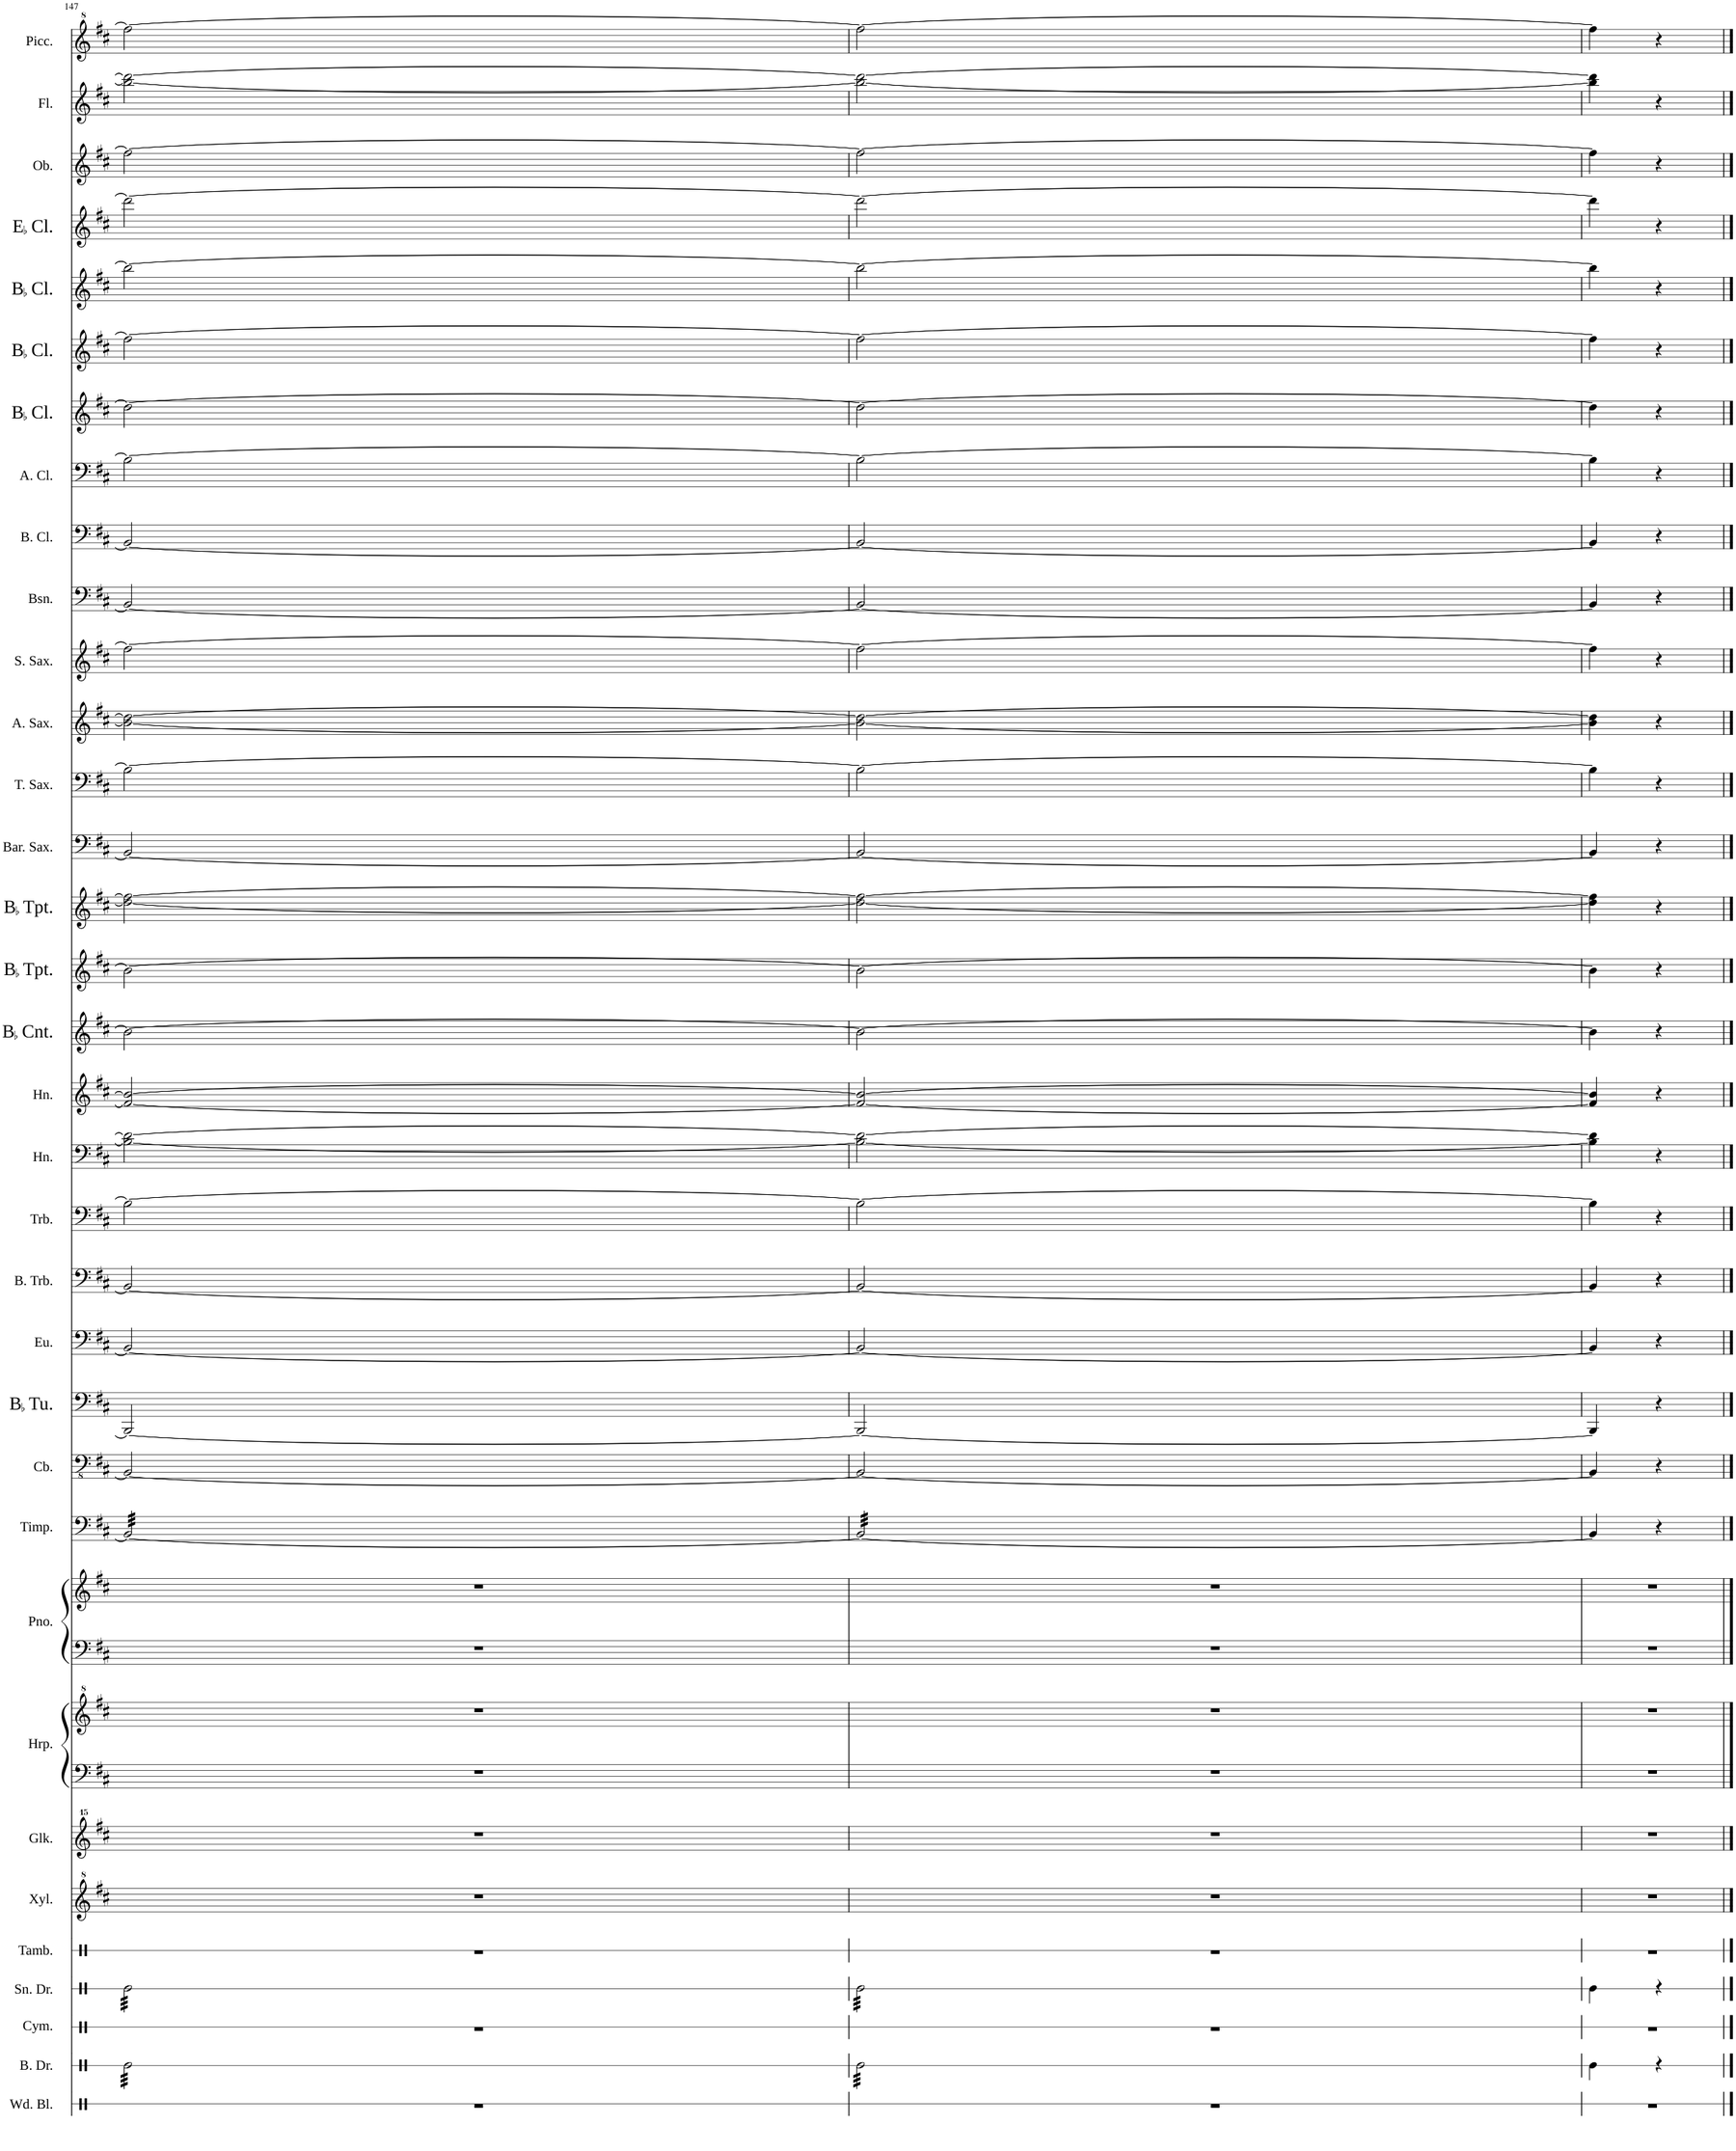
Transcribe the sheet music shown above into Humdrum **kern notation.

**kern	**kern	**kern	**kern	**kern	**kern	**kern	**kern	**kern	**kern	**kern	**kern	**kern	**kern	**kern	**kern	**kern	**kern	**kern	**kern	**kern	**kern	**kern	**kern	**kern	**kern	**kern	**kern	**kern	**kern	**kern	**kern	**kern	**kern	**kern	**kern
*part34	*part33	*part32	*part31	*part30	*part29	*part28	*part27	*part27	*part26	*part26	*part25	*part24	*part23	*part22	*part21	*part20	*part19	*part18	*part17	*part16	*part15	*part14	*part13	*part12	*part11	*part10	*part9	*part8	*part7	*part6	*part5	*part4	*part3	*part2	*part1
*staff36	*staff35	*staff34	*staff33	*staff32	*staff31	*staff30	*staff29	*staff28	*staff27	*staff26	*staff25	*staff24	*staff23	*staff22	*staff21	*staff20	*staff19	*staff18	*staff17	*staff16	*staff15	*staff14	*staff13	*staff12	*staff11	*staff10	*staff9	*staff8	*staff7	*staff6	*staff5	*staff4	*staff3	*staff2	*staff1
*I"Wood Blocks	*I"Bass Drum	*I"Cymbal	*I"Snare Drum	*I"Tambourine	*I"Xylophone	*I"Glockenspiel	*I"Harp	*	*I"Piano	*	*I"Timpani	*I"Double Bass	*I"BaccidentalFlat Tuba	*I"Euphonium	*I"Bass Trombone	*I"Trombone	*I"Horn	*I"Horn	*I"BaccidentalFlat Cornet	*I"BaccidentalFlat Trumpet	*I"BaccidentalFlat Trumpet	*I"Baritone Saxophone	*I"Tenor Saxophone	*I"Alto Saxophone	*I"Soprano Saxophone	*I"Bassoon	*I"Bass Clarinet	*I"Alto Clarinet	*I"BaccidentalFlat Clarinet	*I"BaccidentalFlat Clarinet	*I"BaccidentalFlat Clarinet	*I"EaccidentalFlat Clarinet	*I"Oboe	*I"Flute	*I"Piccolo
*I'Wd. Bl.	*I'B. Dr.	*I'Cym.	*I'Sn. Dr.	*I'Tamb.	*I'Xyl.	*I'Glk.	*I'Hrp.	*	*I'Pno.	*	*I'Timp.	*	*I'BaccidentalFlat Tu.	*I'Eu.	*I'B. Trb.	*I'Trb.	*I'Hn.	*I'Hn.	*I'BaccidentalFlat Cnt.	*I'BaccidentalFlat Tpt.	*I'BaccidentalFlat Tpt.	*I'Bar. Sax.	*I'T. Sax.	*I'A. Sax.	*I'S. Sax.	*I'Bsn.	*I'B. Cl.	*I'A. Cl.	*I'BaccidentalFlat Cl.	*I'BaccidentalFlat Cl.	*I'BaccidentalFlat Cl.	*I'EaccidentalFlat Cl.	*I'Ob.	*I'Fl.	*I'Picc.
!!LO:PB:g=z
*clefX	*clefX	*clefX	*clefX	*clefX	*clefG^2	*clefG^^2	*clefF4	*clefG^2	*clefF4	*clefG2	*clefF4	*clefFv4	*clefF4	*clefF4	*clefF4	*clefF4	*clefF4	*clefG2	*clefG2	*clefG2	*clefG2	*clefF4	*clefF4	*clefG2	*clefG2	*clefF4	*clefF4	*clefF4	*clefG2	*clefG2	*clefG2	*clefG2	*clefG2	*clefG2	*clefG^2
*	*	*	*	*	*	*	*	*	*	*	*	*Trd7c12	*	*	*	*	*Trd4c7	*Trd4c7	*Trd1c2	*Trd1c2	*Trd1c2	*	*Trd8c14	*Trd5c9	*Trd5c9	*	*Trd8c14	*Trd1c2	*Trd1c2	*Trd1c2	*Trd1c2	*Trd-2c-3	*	*	*Trd-7c-12
*k[]	*k[]	*k[]	*k[]	*k[]	*k[f#c#]	*k[f#c#]	*k[f#c#]	*k[f#c#]	*k[f#c#]	*k[f#c#]	*k[f#c#]	*k[f#c#]	*k[f#c#]	*k[f#c#]	*k[f#c#]	*k[f#c#]	*k[f#c#]	*k[f#c#]	*k[f#c#]	*k[f#c#]	*k[f#c#]	*k[f#c#]	*k[f#c#]	*k[f#c#]	*k[f#c#]	*k[f#c#]	*k[f#c#]	*k[f#c#]	*k[f#c#]	*k[f#c#]	*k[f#c#]	*k[f#c#]	*k[f#c#]	*k[f#c#]	*k[f#c#]
*M2/4	*M2/4	*M2/4	*M2/4	*M2/4	*M2/4	*M2/4	*M2/4	*M2/4	*M2/4	*M2/4	*M2/4	*M2/4	*M2/4	*M2/4	*M2/4	*M2/4	*M2/4	*M2/4	*M2/4	*M2/4	*M2/4	*M2/4	*M2/4	*M2/4	*M2/4	*M2/4	*M2/4	*M2/4	*M2/4	*M2/4	*M2/4	*M2/4	*M2/4	*M2/4	*M2/4
=147	=147	=147	=147	=147	=147	=147	=147	=147	=147	=147	=147	=147	=147	=147	=147	=147	=147	=147	=147	=147	=147	=147	=147	=147	=147	=147	=147	=147	=147	=147	=147	=147	=147	=147	=147
*	*^	*	*^	*	*	*	*	*	*	*	*	*	*	*	*	*	*	*	*	*	*	*	*	*	*	*	*	*	*	*	*	*	*	*	*
*	*	*	*	*	*Xbrackettup	*	*	*	*	*	*	*	*	*	*	*	*	*	*	*	*	*	*	*	*	*	*	*	*	*	*	*	*	*	*	*	*
*	*tremolo	*	*	*	*	*	*	*	*	*	*	*	*	*	*	*	*	*	*	*	*	*	*	*	*	*	*	*	*	*	*	*	*	*	*	*	*
*	*	*	*	*tremolo	*	*	*	*	*	*	*	*	*	*	*	*	*	*	*	*	*	*	*	*	*	*	*	*	*	*	*	*	*	*	*	*	*
*	*	*	*	*	*	*	*	*	*	*	*	*	*tremolo	*	*	*	*	*	*	*	*	*	*	*	*	*	*	*	*	*	*	*	*	*	*	*	*
2r	32Re\LLL	32ReLLL	2r	32Re\LLL	24ReLL	2r	2r	2r	2r	2r	2r	2r	32BB/LLL	2BBB/_	2BBB/_	2BB/_	2BB/_	2B\_	2B\_ 2d#\_	2f#/_ 2b/_	2b\_	2b\_	2dd#\_ 2ff#\_	2BB/_	2B\_	2b\_ 2dd#\_	2ff#\_	2BB/_	2BB/_	2B\_	2dd#\_	2ff#\_	2bb\_	2ddd#\_	2ff#\_	2bb\_ 2ddd#\_	2fff#\_
.	32Re\	32Re	.	32Re\	.	.	.	.	.	.	.	.	32BB/	.	.	.	.	.	.	.	.	.	.	.	.	.	.	.	.	.	.	.	.	.	.	.	.
.	.	.	.	.	24Re	.	.	.	.	.	.	.	.	.	.	.	.	.	.	.	.	.	.	.	.	.	.	.	.	.	.	.	.	.	.	.	.
.	32Re\	32Re	.	32Re\	.	.	.	.	.	.	.	.	32BB/	.	.	.	.	.	.	.	.	.	.	.	.	.	.	.	.	.	.	.	.	.	.	.	.
.	.	.	.	.	24Re	.	.	.	.	.	.	.	.	.	.	.	.	.	.	.	.	.	.	.	.	.	.	.	.	.	.	.	.	.	.	.	.
.	32Re\	32Re	.	32Re\	.	.	.	.	.	.	.	.	32BB/	.	.	.	.	.	.	.	.	.	.	.	.	.	.	.	.	.	.	.	.	.	.	.	.
.	32Re\	32Re	.	32Re\	24Re	.	.	.	.	.	.	.	32BB/	.	.	.	.	.	.	.	.	.	.	.	.	.	.	.	.	.	.	.	.	.	.	.	.
.	32Re\	32Re	.	32Re\	.	.	.	.	.	.	.	.	32BB/	.	.	.	.	.	.	.	.	.	.	.	.	.	.	.	.	.	.	.	.	.	.	.	.
.	.	.	.	.	24Re	.	.	.	.	.	.	.	.	.	.	.	.	.	.	.	.	.	.	.	.	.	.	.	.	.	.	.	.	.	.	.	.
.	32Re\	32Re	.	32Re\	.	.	.	.	.	.	.	.	32BB/	.	.	.	.	.	.	.	.	.	.	.	.	.	.	.	.	.	.	.	.	.	.	.	.
.	.	.	.	.	24ReJJ	.	.	.	.	.	.	.	.	.	.	.	.	.	.	.	.	.	.	.	.	.	.	.	.	.	.	.	.	.	.	.	.
.	32Re\	32ReJJJ	.	32Re\	.	.	.	.	.	.	.	.	32BB/	.	.	.	.	.	.	.	.	.	.	.	.	.	.	.	.	.	.	.	.	.	.	.	.
.	32Re\	32ReLLL	.	32Re\	24ReLL	.	.	.	.	.	.	.	32BB/	.	.	.	.	.	.	.	.	.	.	.	.	.	.	.	.	.	.	.	.	.	.	.	.
.	32Re\	32Re	.	32Re\	.	.	.	.	.	.	.	.	32BB/	.	.	.	.	.	.	.	.	.	.	.	.	.	.	.	.	.	.	.	.	.	.	.	.
.	.	.	.	.	24Re	.	.	.	.	.	.	.	.	.	.	.	.	.	.	.	.	.	.	.	.	.	.	.	.	.	.	.	.	.	.	.	.
.	32Re\	32Re	.	32Re\	.	.	.	.	.	.	.	.	32BB/	.	.	.	.	.	.	.	.	.	.	.	.	.	.	.	.	.	.	.	.	.	.	.	.
.	.	.	.	.	24Re	.	.	.	.	.	.	.	.	.	.	.	.	.	.	.	.	.	.	.	.	.	.	.	.	.	.	.	.	.	.	.	.
.	32Re\	32Re	.	32Re\	.	.	.	.	.	.	.	.	32BB/	.	.	.	.	.	.	.	.	.	.	.	.	.	.	.	.	.	.	.	.	.	.	.	.
.	32Re\	32Re	.	32Re\	24Re	.	.	.	.	.	.	.	32BB/	.	.	.	.	.	.	.	.	.	.	.	.	.	.	.	.	.	.	.	.	.	.	.	.
.	32Re\	32Re	.	32Re\	.	.	.	.	.	.	.	.	32BB/	.	.	.	.	.	.	.	.	.	.	.	.	.	.	.	.	.	.	.	.	.	.	.	.
.	.	.	.	.	24Re	.	.	.	.	.	.	.	.	.	.	.	.	.	.	.	.	.	.	.	.	.	.	.	.	.	.	.	.	.	.	.	.
.	32Re\	32Re	.	32Re\	.	.	.	.	.	.	.	.	32BB/	.	.	.	.	.	.	.	.	.	.	.	.	.	.	.	.	.	.	.	.	.	.	.	.
.	.	.	.	.	24ReJJ	.	.	.	.	.	.	.	.	.	.	.	.	.	.	.	.	.	.	.	.	.	.	.	.	.	.	.	.	.	.	.	.
.	32Re\JJJ	32ReJJJ	.	32Re\JJJ	.	.	.	.	.	.	.	.	32BB/JJJ	.	.	.	.	.	.	.	.	.	.	.	.	.	.	.	.	.	.	.	.	.	.	.	.
=148	=148	=148	=148	=148	=148	=148	=148	=148	=148	=148	=148	=148	=148	=148	=148	=148	=148	=148	=148	=148	=148	=148	=148	=148	=148	=148	=148	=148	=148	=148	=148	=148	=148	=148	=148	=148	=148
2r	32Re\LLL	32ReLLL	2r	32Re\LLL	24ReLL	2r	2r	2r	2r	2r	2r	2r	32BB/LLL	2BBB/_	2BBB/_	2BB/_	2BB/_	2B\_	2B\_ 2d#\_	2f#/_ 2b/_	2b\_	2b\_	2dd#\_ 2ff#\_	2BB/_	2B\_	2b\_ 2dd#\_	2ff#\_	2BB/_	2BB/_	2B\_	2dd#\_	2ff#\_	2bb\_	2ddd#\_	2ff#\_	2bb\_ 2ddd#\_	2fff#\_
.	32Re\	32Re	.	32Re\	.	.	.	.	.	.	.	.	32BB/	.	.	.	.	.	.	.	.	.	.	.	.	.	.	.	.	.	.	.	.	.	.	.	.
.	.	.	.	.	24Re	.	.	.	.	.	.	.	.	.	.	.	.	.	.	.	.	.	.	.	.	.	.	.	.	.	.	.	.	.	.	.	.
.	32Re\	32Re	.	32Re\	.	.	.	.	.	.	.	.	32BB/	.	.	.	.	.	.	.	.	.	.	.	.	.	.	.	.	.	.	.	.	.	.	.	.
.	.	.	.	.	24Re	.	.	.	.	.	.	.	.	.	.	.	.	.	.	.	.	.	.	.	.	.	.	.	.	.	.	.	.	.	.	.	.
.	32Re\	32Re	.	32Re\	.	.	.	.	.	.	.	.	32BB/	.	.	.	.	.	.	.	.	.	.	.	.	.	.	.	.	.	.	.	.	.	.	.	.
.	32Re\	32Re	.	32Re\	24Re	.	.	.	.	.	.	.	32BB/	.	.	.	.	.	.	.	.	.	.	.	.	.	.	.	.	.	.	.	.	.	.	.	.
.	32Re\	32Re	.	32Re\	.	.	.	.	.	.	.	.	32BB/	.	.	.	.	.	.	.	.	.	.	.	.	.	.	.	.	.	.	.	.	.	.	.	.
.	.	.	.	.	24Re	.	.	.	.	.	.	.	.	.	.	.	.	.	.	.	.	.	.	.	.	.	.	.	.	.	.	.	.	.	.	.	.
.	32Re\	32Re	.	32Re\	.	.	.	.	.	.	.	.	32BB/	.	.	.	.	.	.	.	.	.	.	.	.	.	.	.	.	.	.	.	.	.	.	.	.
.	.	.	.	.	24ReJJ	.	.	.	.	.	.	.	.	.	.	.	.	.	.	.	.	.	.	.	.	.	.	.	.	.	.	.	.	.	.	.	.
.	32Re\	32ReJJJ	.	32Re\	.	.	.	.	.	.	.	.	32BB/	.	.	.	.	.	.	.	.	.	.	.	.	.	.	.	.	.	.	.	.	.	.	.	.
.	32Re\	32ReLLL	.	32Re\	24ReLL	.	.	.	.	.	.	.	32BB/	.	.	.	.	.	.	.	.	.	.	.	.	.	.	.	.	.	.	.	.	.	.	.	.
.	32Re\	32Re	.	32Re\	.	.	.	.	.	.	.	.	32BB/	.	.	.	.	.	.	.	.	.	.	.	.	.	.	.	.	.	.	.	.	.	.	.	.
.	.	.	.	.	24Re	.	.	.	.	.	.	.	.	.	.	.	.	.	.	.	.	.	.	.	.	.	.	.	.	.	.	.	.	.	.	.	.
.	32Re\	32Re	.	32Re\	.	.	.	.	.	.	.	.	32BB/	.	.	.	.	.	.	.	.	.	.	.	.	.	.	.	.	.	.	.	.	.	.	.	.
.	.	.	.	.	24Re	.	.	.	.	.	.	.	.	.	.	.	.	.	.	.	.	.	.	.	.	.	.	.	.	.	.	.	.	.	.	.	.
.	32Re\	32Re	.	32Re\	.	.	.	.	.	.	.	.	32BB/	.	.	.	.	.	.	.	.	.	.	.	.	.	.	.	.	.	.	.	.	.	.	.	.
.	32Re\	32Re	.	32Re\	24Re	.	.	.	.	.	.	.	32BB/	.	.	.	.	.	.	.	.	.	.	.	.	.	.	.	.	.	.	.	.	.	.	.	.
.	32Re\	32Re	.	32Re\	.	.	.	.	.	.	.	.	32BB/	.	.	.	.	.	.	.	.	.	.	.	.	.	.	.	.	.	.	.	.	.	.	.	.
.	.	.	.	.	24Re	.	.	.	.	.	.	.	.	.	.	.	.	.	.	.	.	.	.	.	.	.	.	.	.	.	.	.	.	.	.	.	.
.	32Re\	32Re	.	32Re\	.	.	.	.	.	.	.	.	32BB/	.	.	.	.	.	.	.	.	.	.	.	.	.	.	.	.	.	.	.	.	.	.	.	.
.	.	.	.	.	24ReJJ	.	.	.	.	.	.	.	.	.	.	.	.	.	.	.	.	.	.	.	.	.	.	.	.	.	.	.	.	.	.	.	.
.	32Re\JJJ	32ReJJJ	.	32Re\JJJ	.	.	.	.	.	.	.	.	32BB/JJJ	.	.	.	.	.	.	.	.	.	.	.	.	.	.	.	.	.	.	.	.	.	.	.	.
*	*	*	*	*	*	*	*	*	*	*	*	*	*Xtremolo	*	*	*	*	*	*	*	*	*	*	*	*	*	*	*	*	*	*	*	*	*	*	*	*
*	*	*	*	*Xtremolo	*	*	*	*	*	*	*	*	*	*	*	*	*	*	*	*	*	*	*	*	*	*	*	*	*	*	*	*	*	*	*	*	*
*	*Xtremolo	*	*	*	*	*	*	*	*	*	*	*	*	*	*	*	*	*	*	*	*	*	*	*	*	*	*	*	*	*	*	*	*	*	*	*	*
*	*v	*v	*	*v	*v	*	*	*	*	*	*	*	*	*	*	*	*	*	*	*	*	*	*	*	*	*	*	*	*	*	*	*	*	*	*	*	*
=149	=149	=149	=149	=149	=149	=149	=149	=149	=149	=149	=149	=149	=149	=149	=149	=149	=149	=149	=149	=149	=149	=149	=149	=149	=149	=149	=149	=149	=149	=149	=149	=149	=149	=149	=149
2r	4Re\	2r	4Re\	2r	2r	2r	2r	2r	2r	2r	4BB/]	4BBB/]	4BBB/]	4BB/]	4BB/]	4B\]	4B\] 4d#\]	4f#/] 4b/]	4b\]	4b\]	4dd#\] 4ff#\]	4BB/]	4B\]	4b\] 4dd#\]	4ff#\]	4BB/]	4BB/]	4B\]	4dd#\]	4ff#\]	4bb\]	4ddd#\]	4ff#\]	4bb\] 4ddd#\]	4fff#\]
.	4r	.	4r	.	.	.	.	.	.	.	4r	4r	4r	4r	4r	4r	4r	4r	4r	4r	4r	4r	4r	4r	4r	4r	4r	4r	4r	4r	4r	4r	4r	4r	4r
==	==	==	==	==	==	==	==	==	==	==	==	==	==	==	==	==	==	==	==	==	==	==	==	==	==	==	==	==	==	==	==	==	==	==	==
*-	*-	*-	*-	*-	*-	*-	*-	*-	*-	*-	*-	*-	*-	*-	*-	*-	*-	*-	*-	*-	*-	*-	*-	*-	*-	*-	*-	*-	*-	*-	*-	*-	*-	*-	*-
